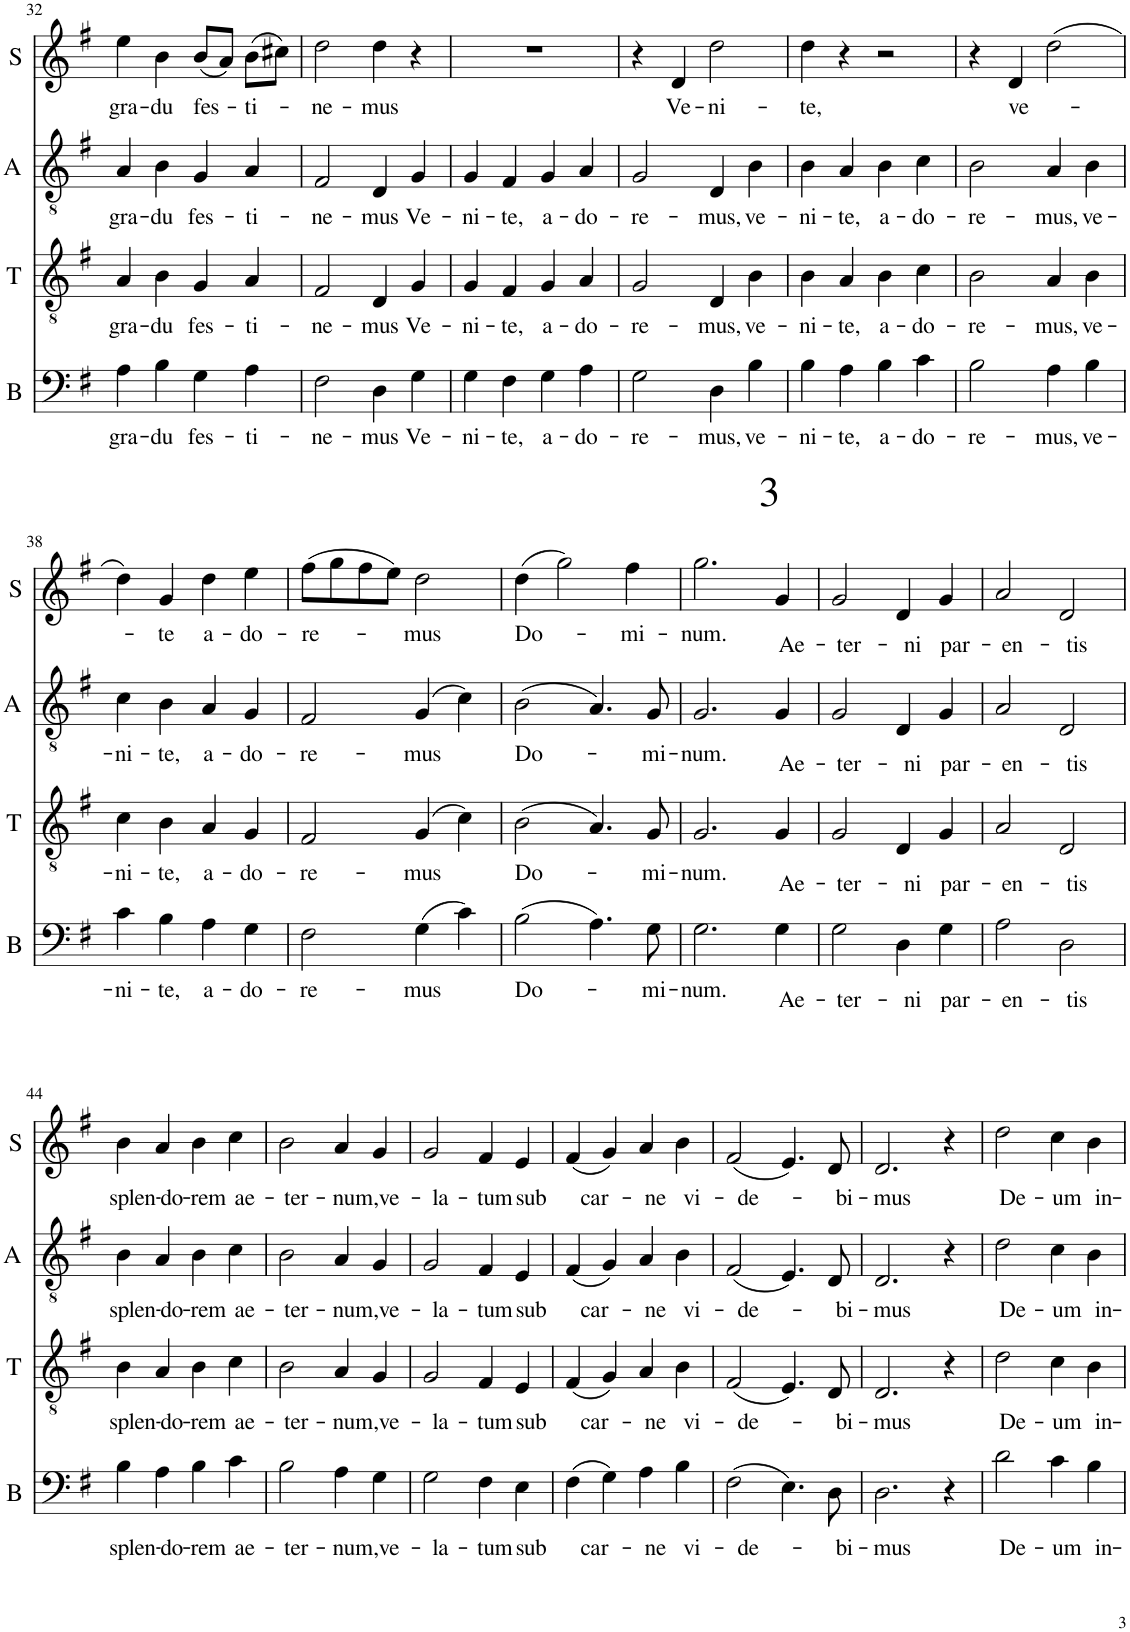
**kern	**text	**kern	**text	**kern	**text	**kern	**text
*part4	*part4	*part3	*part3	*part2	*part2	*part1	*part1
*staff4	*staff4	*staff3	*staff3	*staff2	*staff2	*staff1	*staff1
*I"B	*	*I"T	*	*I"A	*	*I"S	*
*I'B	*	*I'T	*	*I'A	*	*I'S	*
!!LO:PB:g=z
*clefF4	*	*clefGv2	*	*clefGv2	*	*clefG2	*
*k[f#]	*	*k[f#]	*	*k[f#]	*	*k[f#]	*
*M4/4	*	*M4/4	*	*M4/4	*	*M4/4	*
*met(c)	*	*met(c)	*	*met(c)	*	*met(c)	*
=32	=32	=32	=32	=32	=32	=32	=32
!	!LO:LY:b	!	!LO:LY:b	!	!LO:LY:b	!	!LO:LY:b
4A\	gra-	4A/	gra-	4A/	gra-	4ee\	gra-
!	!LO:LY:b	!	!LO:LY:b	!	!LO:LY:b	!	!LO:LY:b
4B\	-du	4B\	-du	4B\	-du	4b\	-du
!	!LO:LY:b	!	!LO:LY:b	!	!LO:LY:b	!	!LO:LY:b
4G\	fes-	4G/	fes-	4G/	fes-	(8b/L	fes-
.	.	.	.	.	.	8a/J)	.
!	!LO:LY:b	!	!LO:LY:b	!	!LO:LY:b	!	!LO:LY:b
4A\	-ti-	4A/	-ti-	4A/	-ti-	(8b\L	-ti-
.	.	.	.	.	.	8cc#X\J)	.
=33	=33	=33	=33	=33	=33	=33	=33
!	!LO:LY:b	!	!LO:LY:b	!	!LO:LY:b	!	!LO:LY:b
2F#\	-ne-	2F#/	-ne-	2F#/	-ne-	2dd\	-ne-
!	!LO:LY:b	!	!LO:LY:b	!	!LO:LY:b	!	!LO:LY:b
4D\	-mus	4D/	-mus	4D/	-mus	4dd\	-mus
!	!LO:LY:b	!	!LO:LY:b	!	!LO:LY:b	!	!
4G\	Ve-	4G/	Ve-	4G/	Ve-	4r	.
=34	=34	=34	=34	=34	=34	=34	=34
!	!LO:LY:b	!	!LO:LY:b	!	!LO:LY:b	!	!
4G\	-ni-	4G/	-ni-	4G/	-ni-	1r	.
!	!LO:LY:b	!	!LO:LY:b	!	!LO:LY:b	!	!
4F#\	-te,	4F#/	-te,	4F#/	-te,	.	.
!	!LO:LY:b	!	!LO:LY:b	!	!LO:LY:b	!	!
4G\	a-	4G/	a-	4G/	a-	.	.
!	!LO:LY:b	!	!LO:LY:b	!	!LO:LY:b	!	!
4A\	-do-	4A/	-do-	4A/	-do-	.	.
=35	=35	=35	=35	=35	=35	=35	=35
!	!LO:LY:b	!	!LO:LY:b	!	!LO:LY:b	!	!
2G\	-re-	2G/	-re-	2G/	-re-	4r	.
!	!	!	!	!	!	!	!LO:LY:b
.	.	.	.	.	.	4d/	Ve-
!	!LO:LY:b	!	!LO:LY:b	!	!LO:LY:b	!	!LO:LY:b
4D\	-mus,	4D/	-mus,	4D/	-mus,	2dd\	-ni-
!	!LO:LY:b	!	!LO:LY:b	!	!LO:LY:b	!	!
4B\	ve-	4B\	ve-	4B\	ve-	.	.
=36	=36	=36	=36	=36	=36	=36	=36
!	!LO:LY:b	!	!LO:LY:b	!	!LO:LY:b	!	!LO:LY:b
4B\	-ni-	4B\	-ni-	4B\	-ni-	4dd\	-te,
!	!LO:LY:b	!	!LO:LY:b	!	!LO:LY:b	!	!
4A\	-te,	4A/	-te,	4A/	-te,	4r	.
!	!LO:LY:b	!	!LO:LY:b	!	!LO:LY:b	!	!
4B\	a-	4B\	a-	4B\	a-	2r	.
!	!LO:LY:b	!	!LO:LY:b	!	!LO:LY:b	!	!
4c\	-do-	4c\	-do-	4c\	-do-	.	.
=37	=37	=37	=37	=37	=37	=37	=37
!	!LO:LY:b	!	!LO:LY:b	!	!LO:LY:b	!	!
2B\	-re-	2B\	-re-	2B\	-re-	4r	.
!	!	!	!	!	!	!	!LO:LY:b
.	.	.	.	.	.	4d/	ve-
!	!LO:LY:b	!	!LO:LY:b	!	!LO:LY:b	!	!
4A\	-mus,	4A/	-mus,	4A/	-mus,	(2dd\	.
!	!LO:LY:b	!	!LO:LY:b	!	!LO:LY:b	!	!
4B\	ve-	4B\	ve-	4B\	ve-	.	.
!!LO:LB:g=z
=38	=38	=38	=38	=38	=38	=38	=38
!	!LO:LY:b	!	!LO:LY:b	!	!LO:LY:b	!	!
4c\	-ni-	4c\	-ni-	4c\	-ni-	4dd\)	.
!	!LO:LY:b	!	!LO:LY:b	!	!LO:LY:b	!	!LO:LY:b
4B\	-te,	4B\	-te,	4B\	-te,	4g/	-te
!	!LO:LY:b	!	!LO:LY:b	!	!LO:LY:b	!	!LO:LY:b
4A\	a-	4A/	a-	4A/	a-	4dd\	a-
!	!LO:LY:b	!	!LO:LY:b	!	!LO:LY:b	!	!LO:LY:b
4G\	-do-	4G/	-do-	4G/	-do-	4ee\	-do-
=39	=39	=39	=39	=39	=39	=39	=39
!	!LO:LY:b	!	!LO:LY:b	!	!LO:LY:b	!	!LO:LY:b
2F#\	-re-	2F#/	-re-	2F#/	-re-	(8ff#\L	-re-
.	.	.	.	.	.	8gg\	.
.	.	.	.	.	.	8ff#\	.
.	.	.	.	.	.	8ee\J)	.
!	!LO:LY:b	!	!LO:LY:b	!	!LO:LY:b	!	!LO:LY:b
(4G\	-mus	(4G/	-mus	(4G/	-mus	2dd\	-mus
4c\)	.	4c\)	.	4c\)	.	.	.
=40	=40	=40	=40	=40	=40	=40	=40
!	!LO:LY:b	!	!LO:LY:b	!	!LO:LY:b	!	!LO:LY:b
(2B\	Do-	(2B\	Do-	(2B\	Do-	(4dd\	Do-
.	.	.	.	.	.	2gg\)	.
4.A\)	.	4.A/)	.	4.A/)	.	.	.
!	!	!	!	!	!	!	!LO:LY:b
.	.	.	.	.	.	4ff#\	-mi-
!	!LO:LY:b	!	!LO:LY:b	!	!LO:LY:b	!	!
8G\	-mi-	8G/	-mi-	8G/	-mi-	.	.
=41	=41	=41	=41	=41	=41	=41	=41
!	!LO:LY:b	!	!LO:LY:b	!	!LO:LY:b	!	!LO:LY:b
2.G\	-num.	2.G/	-num.	2.G/	-num.	2.gg\	-num.
!	!	!	!	!	!	!LO:TX:a:t=3	!
!	!LO:LY:b	!	!LO:LY:b	!	!LO:LY:b	!	!LO:LY:b
4G\	Ae-	4G/	Ae-	4G/	Ae-	4g/	Ae-
=42	=42	=42	=42	=42	=42	=42	=42
!	!LO:LY:b	!	!LO:LY:b	!	!LO:LY:b	!	!LO:LY:b
2G\	-ter-	2G/	-ter-	2G/	-ter-	2g/	-ter-
!	!LO:LY:b	!	!LO:LY:b	!	!LO:LY:b	!	!LO:LY:b
4D\	-ni	4D/	-ni	4D/	-ni	4d/	-ni
!	!LO:LY:b	!	!LO:LY:b	!	!LO:LY:b	!	!LO:LY:b
4G\	par-	4G/	par-	4G/	par-	4g/	par-
=43	=43	=43	=43	=43	=43	=43	=43
!	!LO:LY:b	!	!LO:LY:b	!	!LO:LY:b	!	!LO:LY:b
2A\	-en-	2A/	-en-	2A/	-en-	2a/	-en-
!	!LO:LY:b	!	!LO:LY:b	!	!LO:LY:b	!	!LO:LY:b
2D\	-tis	2D/	-tis	2D/	-tis	2d/	-tis
!!LO:LB:g=z
=44	=44	=44	=44	=44	=44	=44	=44
!	!LO:LY:b	!	!LO:LY:b	!	!LO:LY:b	!	!LO:LY:b
4B\	splen-	4B\	splen-	4B\	splen-	4b\	splen-
!	!LO:LY:b	!	!LO:LY:b	!	!LO:LY:b	!	!LO:LY:b
4A\	-do-	4A/	-do-	4A/	-do-	4a/	-do-
!	!LO:LY:b	!	!LO:LY:b	!	!LO:LY:b	!	!LO:LY:b
4B\	-rem	4B\	-rem	4B\	-rem	4b\	-rem
!	!LO:LY:b	!	!LO:LY:b	!	!LO:LY:b	!	!LO:LY:b
4c\	ae-	4c\	ae-	4c\	ae-	4cc\	ae-
=45	=45	=45	=45	=45	=45	=45	=45
!	!LO:LY:b	!	!LO:LY:b	!	!LO:LY:b	!	!LO:LY:b
2B\	-ter-	2B\	-ter-	2B\	-ter-	2b\	-ter-
!	!LO:LY:b	!	!LO:LY:b	!	!LO:LY:b	!	!LO:LY:b
4A\	-num,	4A/	-num,	4A/	-num,	4a/	-num,
!	!LO:LY:b	!	!LO:LY:b	!	!LO:LY:b	!	!LO:LY:b
4G\	ve-	4G/	ve-	4G/	ve-	4g/	ve-
=46	=46	=46	=46	=46	=46	=46	=46
!	!LO:LY:b	!	!LO:LY:b	!	!LO:LY:b	!	!LO:LY:b
2G\	-la-	2G/	-la-	2G/	-la-	2g/	-la-
!	!LO:LY:b	!	!LO:LY:b	!	!LO:LY:b	!	!LO:LY:b
4F#\	-tum	4F#/	-tum	4F#/	-tum	4f#/	-tum
!	!LO:LY:b	!	!LO:LY:b	!	!LO:LY:b	!	!LO:LY:b
4E\	sub	4E/	sub	4E/	sub	4e/	sub
=47	=47	=47	=47	=47	=47	=47	=47
!	!LO:LY:b	!	!LO:LY:b	!	!LO:LY:b	!	!LO:LY:b
(4F#\	car-	(4F#/	car-	(4F#/	car-	(4f#/	car-
4G\)	.	4G/)	.	4G/)	.	4g/)	.
!	!LO:LY:b	!	!LO:LY:b	!	!LO:LY:b	!	!LO:LY:b
4A\	-ne	4A/	-ne	4A/	-ne	4a/	-ne
!	!LO:LY:b	!	!LO:LY:b	!	!LO:LY:b	!	!LO:LY:b
4B\	vi-	4B\	vi-	4B\	vi-	4b\	vi-
=48	=48	=48	=48	=48	=48	=48	=48
!	!LO:LY:b	!	!LO:LY:b	!	!LO:LY:b	!	!LO:LY:b
(2F#\	-de-	(2F#/	-de-	(2F#/	-de-	(2f#/	-de-
4.E\)	.	4.E/)	.	4.E/)	.	4.e/)	.
!	!LO:LY:b	!	!LO:LY:b	!	!LO:LY:b	!	!LO:LY:b
8D\	-bi-	8D/	-bi-	8D/	-bi-	8d/	-bi-
=49	=49	=49	=49	=49	=49	=49	=49
!	!LO:LY:b	!	!LO:LY:b	!	!LO:LY:b	!	!LO:LY:b
2.D\	-mus	2.D/	-mus	2.D/	-mus	2.d/	-mus
4r	.	4r	.	4r	.	4r	.
=50	=50	=50	=50	=50	=50	=50	=50
!	!LO:LY:b	!	!LO:LY:b	!	!LO:LY:b	!	!LO:LY:b
2d\	De-	2d\	De-	2d\	De-	2dd\	De-
!	!LO:LY:b	!	!LO:LY:b	!	!LO:LY:b	!	!LO:LY:b
4c\	-um	4c\	-um	4c\	-um	4cc\	-um
!	!LO:LY:b	!	!LO:LY:b	!	!LO:LY:b	!	!LO:LY:b
4B\	in-	4B\	in-	4B\	in-	4b\	in-
=	=	=	=	=	=	=	=
*-	*-	*-	*-	*-	*-	*-	*-
